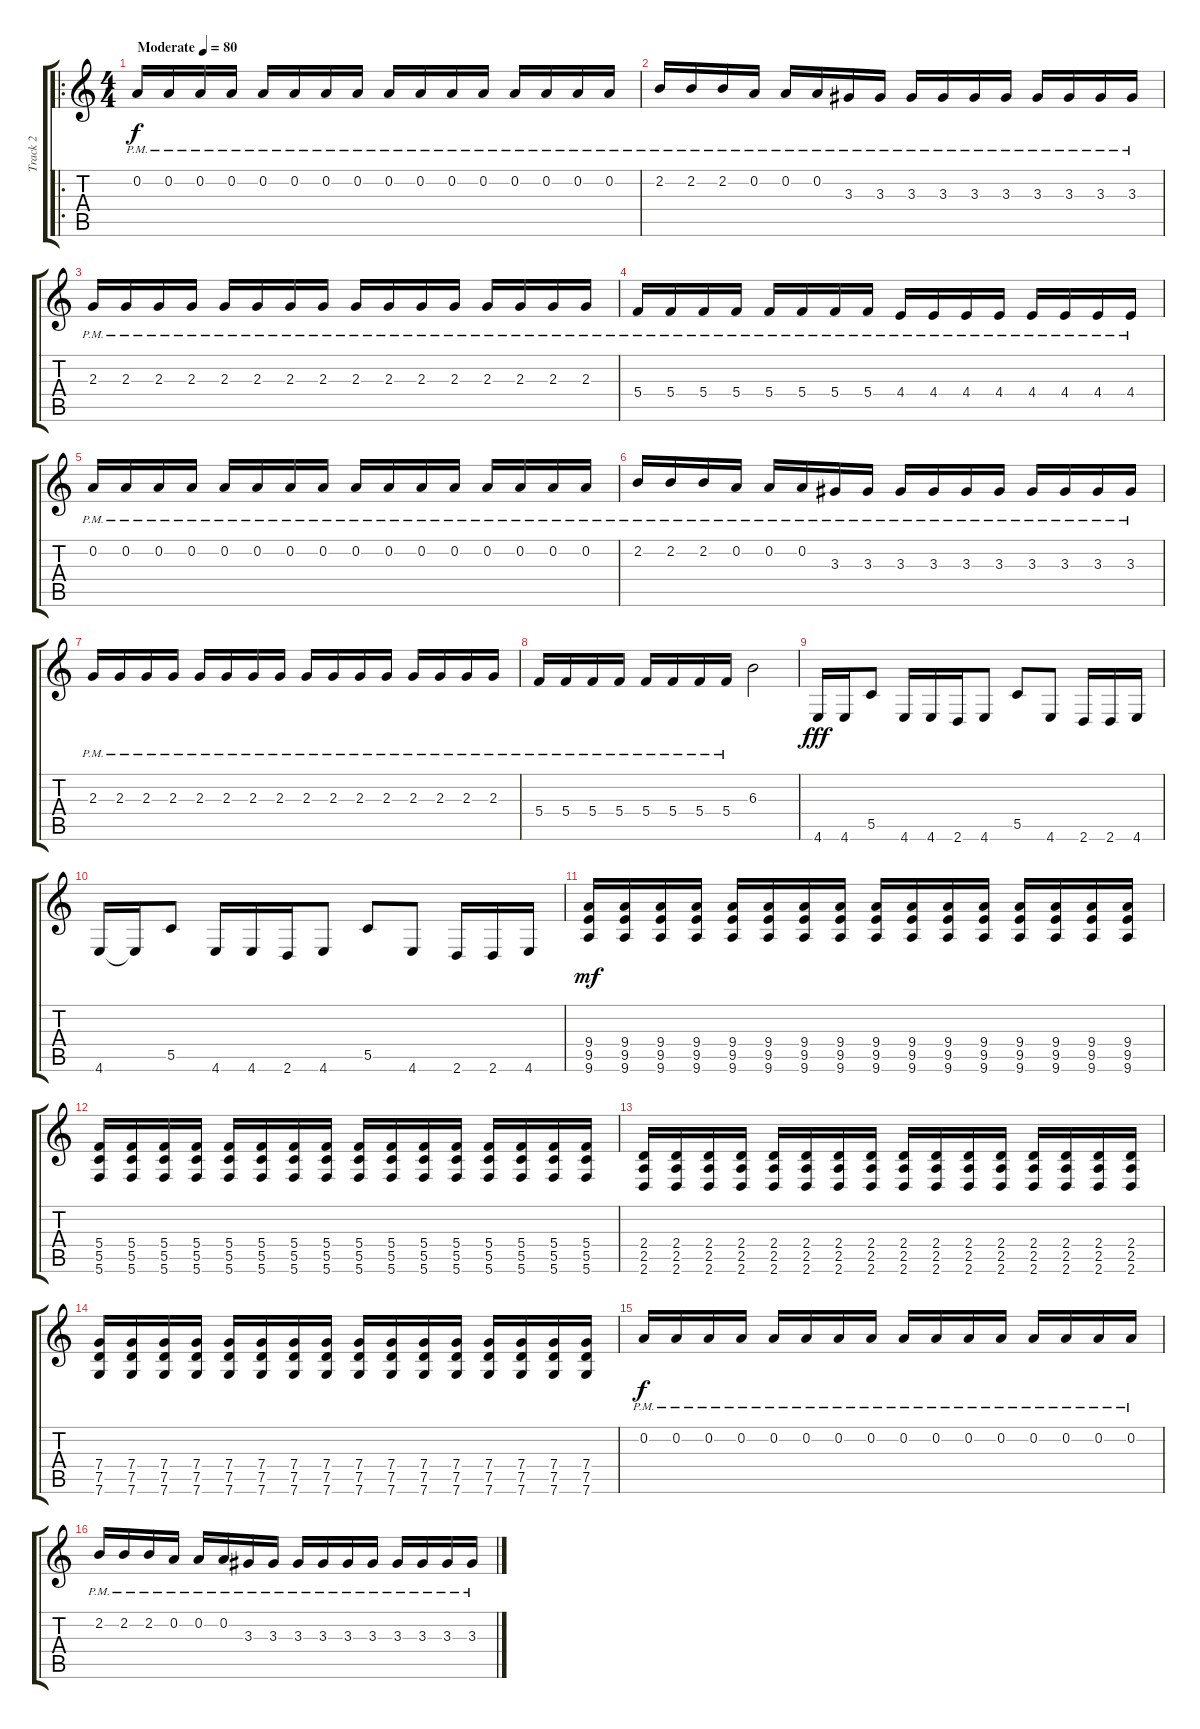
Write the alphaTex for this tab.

\track ("Track 2" "Track 2") {instrument distortionguitar}
\staff {score tabs}
\tuning (D4 A3 F3 C3 G2 C2) {hide}
\ro
\ts (4 4)
\tempo (80 "Moderate")
\clef g2
\ks c
0.2{pm}.16{dy f instrument distortionguitar} 0.2{pm}.16 0.2{pm}.16 0.2{pm}.16 0.2{pm}.16 0.2{pm}.16 0.2{pm}.16 0.2{pm}.16 0.2{pm}.16 0.2{pm}.16 0.2{pm}.16 0.2{pm}.16 0.2{pm}.16 0.2{pm}.16 0.2{pm}.16 0.2{pm}.16 |
2.2{pm}.16 2.2{pm}.16 2.2{pm}.16 0.2{pm}.16 0.2{pm}.16 0.2{pm}.16 3.3{pm}.16 3.3{pm}.16 3.3{pm}.16 3.3{pm}.16 3.3{pm}.16 3.3{pm}.16 3.3{pm}.16 3.3{pm}.16 3.3{pm}.16 3.3{pm}.16 |
2.3{pm}.16 2.3{pm}.16 2.3{pm}.16 2.3{pm}.16 2.3{pm}.16 2.3{pm}.16 2.3{pm}.16 2.3{pm}.16 2.3{pm}.16 2.3{pm}.16 2.3{pm}.16 2.3{pm}.16 2.3{pm}.16 2.3{pm}.16 2.3{pm}.16 2.3{pm}.16 |
5.4{pm}.16 5.4{pm}.16 5.4{pm}.16 5.4{pm}.16 5.4{pm}.16 5.4{pm}.16 5.4{pm}.16 5.4{pm}.16 4.4{pm}.16 4.4{pm}.16 4.4{pm}.16 4.4{pm}.16 4.4{pm}.16 4.4{pm}.16 4.4{pm}.16 4.4{pm}.16 |
0.2{pm}.16 0.2{pm}.16 0.2{pm}.16 0.2{pm}.16 0.2{pm}.16 0.2{pm}.16 0.2{pm}.16 0.2{pm}.16 0.2{pm}.16 0.2{pm}.16 0.2{pm}.16 0.2{pm}.16 0.2{pm}.16 0.2{pm}.16 0.2{pm}.16 0.2{pm}.16 |
2.2{pm}.16 2.2{pm}.16 2.2{pm}.16 0.2{pm}.16 0.2{pm}.16 0.2{pm}.16 3.3{pm}.16 3.3{pm}.16 3.3{pm}.16 3.3{pm}.16 3.3{pm}.16 3.3{pm}.16 3.3{pm}.16 3.3{pm}.16 3.3{pm}.16 3.3{pm}.16 |
2.3{pm}.16 2.3{pm}.16 2.3{pm}.16 2.3{pm}.16 2.3{pm}.16 2.3{pm}.16 2.3{pm}.16 2.3{pm}.16 2.3{pm}.16 2.3{pm}.16 2.3{pm}.16 2.3{pm}.16 2.3{pm}.16 2.3{pm}.16 2.3{pm}.16 2.3{pm}.16 |
5.4{pm}.16 5.4{pm}.16 5.4{pm}.16 5.4{pm}.16 5.4{pm}.16 5.4{pm}.16 5.4{pm}.16 5.4{pm}.16 6.3.2 |
4.6.16{dy fff} 4.6.16 5.5.8 4.6.16 4.6.16 2.6.16 4.6.8 5.5.8 4.6.8 2.6.16 2.6.16 4.6.16 |
4.6.16 4.6{t}.16 5.5.8 4.6.16 4.6.16 2.6.16 4.6.8 5.5.8 4.6.8 2.6.16 2.6.16 4.6.16 |
(9.4 9.5 9.6).16{dy mf} (9.4 9.5 9.6).16 (9.4 9.5 9.6).16 (9.4 9.5 9.6).16 (9.4 9.5 9.6).16 (9.4 9.5 9.6).16 (9.4 9.5 9.6).16 (9.4 9.5 9.6).16 (9.4 9.5 9.6).16 (9.4 9.5 9.6).16 (9.4 9.5 9.6).16 (9.4 9.5 9.6).16 (9.4 9.5 9.6).16 (9.4 9.5 9.6).16 (9.4 9.5 9.6).16 (9.4 9.5 9.6).16 |
(5.4 5.5 5.6).16 (5.4 5.5 5.6).16 (5.4 5.5 5.6).16 (5.4 5.5 5.6).16 (5.4 5.5 5.6).16 (5.4 5.5 5.6).16 (5.4 5.5 5.6).16 (5.4 5.5 5.6).16 (5.4 5.5 5.6).16 (5.4 5.5 5.6).16 (5.4 5.5 5.6).16 (5.4 5.5 5.6).16 (5.4 5.5 5.6).16 (5.4 5.5 5.6).16 (5.4 5.5 5.6).16 (5.4 5.5 5.6).16 |
(2.4 2.5 2.6).16 (2.4 2.5 2.6).16 (2.4 2.5 2.6).16 (2.4 2.5 2.6).16 (2.4 2.5 2.6).16 (2.4 2.5 2.6).16 (2.4 2.5 2.6).16 (2.4 2.5 2.6).16 (2.4 2.5 2.6).16 (2.4 2.5 2.6).16 (2.4 2.5 2.6).16 (2.4 2.5 2.6).16 (2.4 2.5 2.6).16 (2.4 2.5 2.6).16 (2.4 2.5 2.6).16 (2.4 2.5 2.6).16 |
(7.4 7.5 7.6).16 (7.4 7.5 7.6).16 (7.4 7.5 7.6).16 (7.4 7.5 7.6).16 (7.4 7.5 7.6).16 (7.4 7.5 7.6).16 (7.4 7.5 7.6).16 (7.4 7.5 7.6).16 (7.4 7.5 7.6).16 (7.4 7.5 7.6).16 (7.4 7.5 7.6).16 (7.4 7.5 7.6).16 (7.4 7.5 7.6).16 (7.4 7.5 7.6).16 (7.4 7.5 7.6).16 (7.4 7.5 7.6).16 |
0.2{pm}.16{dy f} 0.2{pm}.16 0.2{pm}.16 0.2{pm}.16 0.2{pm}.16 0.2{pm}.16 0.2{pm}.16 0.2{pm}.16 0.2{pm}.16 0.2{pm}.16 0.2{pm}.16 0.2{pm}.16 0.2{pm}.16 0.2{pm}.16 0.2{pm}.16 0.2{pm}.16 |
2.2{pm}.16 2.2{pm}.16 2.2{pm}.16 0.2{pm}.16 0.2{pm}.16 0.2{pm}.16 3.3{pm}.16 3.3{pm}.16 3.3{pm}.16 3.3{pm}.16 3.3{pm}.16 3.3{pm}.16 3.3{pm}.16 3.3{pm}.16 3.3{pm}.16 3.3{pm}.16
